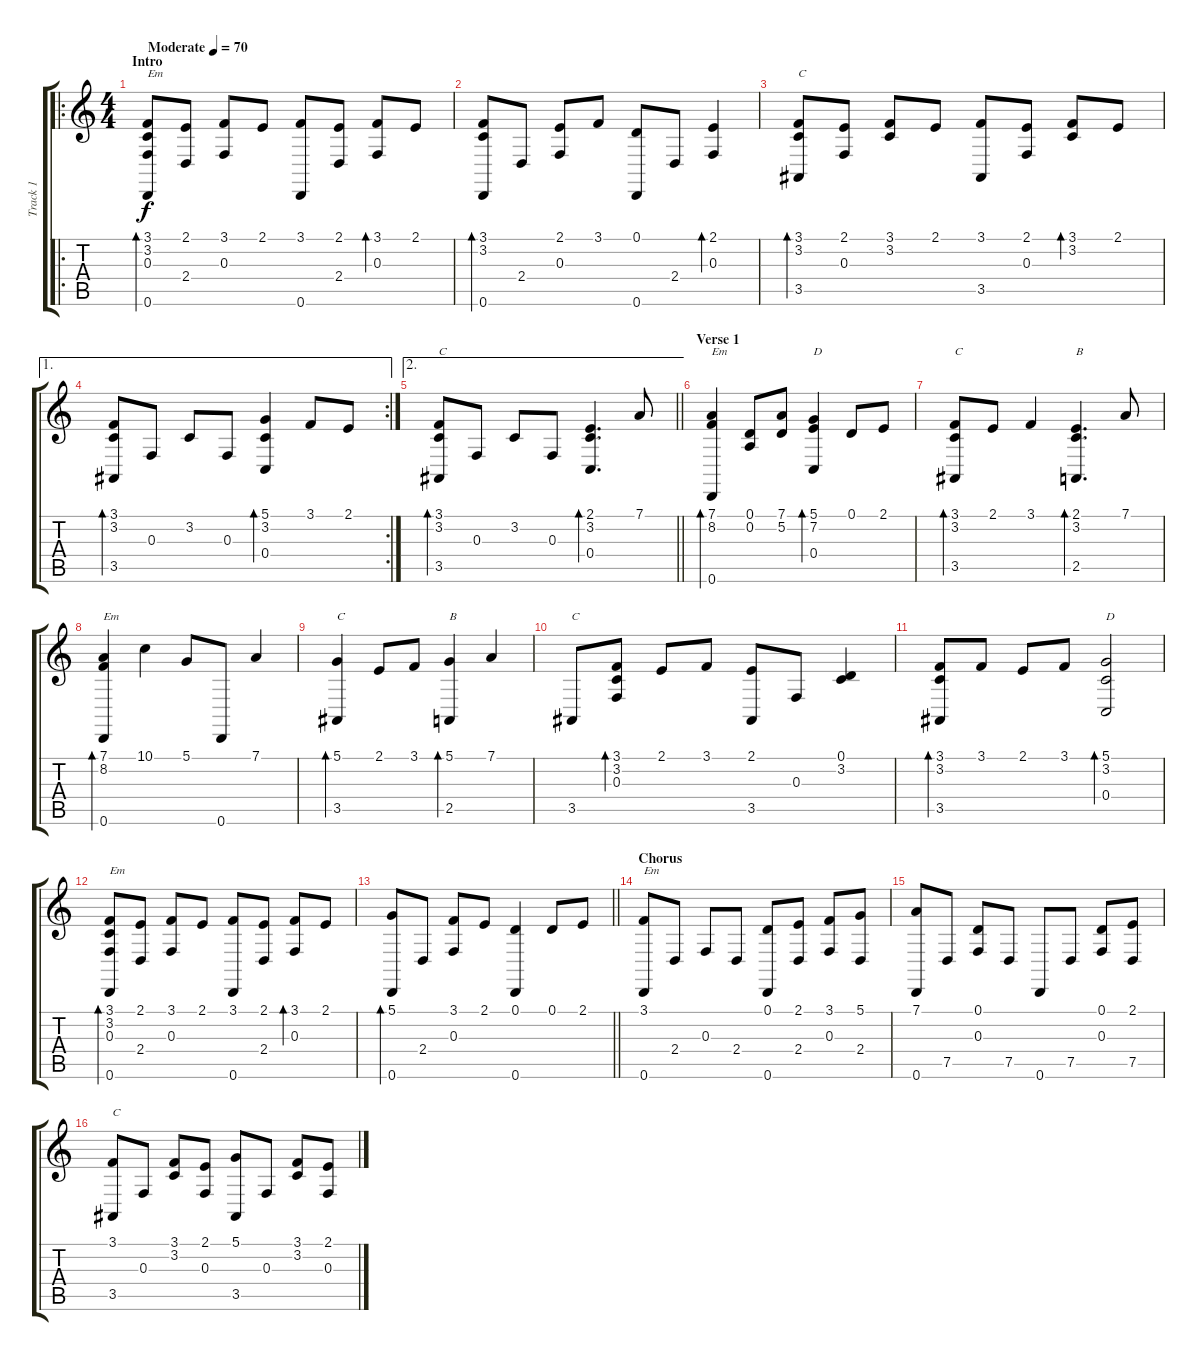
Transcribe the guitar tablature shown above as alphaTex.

\track ("Track 1" "Track 1") {instrument electricpiano1}
\staff {score tabs}
\tuning (D4 A3 F3 C3 G2 D2) {hide}
\ro
\ts (4 4)
\section ("" "Intro")
\tempo (70 "Moderate")
\clef g2
\ks c
(3.1 3.2 0.3 0.6).8{bd 240 txt "Em" dy f instrument electricpiano1} (2.1 2.4).8 (3.1 0.3).8 2.1.8 (3.1 0.6).8 (2.1 2.4).8 (3.1 0.3).8{bd 240} 2.1.8 |
(3.1 3.2 0.6).8{bd 240} 2.4.8 (2.1 0.3).8 3.1.8 (0.1 0.6).8 2.4.8 (2.1 0.3).4{bd 240} |
(3.1 3.2 3.5).8{bd 240 txt "C"} (2.1 0.3).8 (3.1 3.2).8 2.1.8 (3.1 3.5).8 (2.1 0.3).8 (3.1 3.2).8{bd 240} 2.1.8 |
\ae 1
\rc 2
(3.1 3.2 3.5).8{bd 240} 0.3.8 3.2.8 0.3.8 (5.1 3.2 0.4).4{bd 240} 3.1.8 2.1.8 |
\ae 2
\barLineRight lightlight
(3.1 3.2 3.5).8{bd 240 txt "C"} 0.3.8 3.2.8 0.3.8 (2.1 3.2 0.4).4{d bd 240} 7.1.8 |
\section ("" "Verse 1")
(7.1 8.2 0.6).4{bd 240 txt "Em"} (0.1 0.2).8 (7.1 5.2).8 (5.1 7.2 0.4).4{bd 240 txt "D"} 0.1.8 2.1.8 |
(3.1 3.2 3.5).8{bd 120 txt "C"} 2.1.8 3.1.4 (2.1 3.2 2.5).4{d bd 240 txt "B"} 7.1.8 |
(7.1 8.2 0.6).4{bd 240 txt "Em"} 10.1.4 5.1.8 0.6.8 7.1.4 |
(5.1 3.5).4{bd 240 txt "C"} 2.1.8 3.1.8 (5.1 2.5).4{bd 240 txt "B"} 7.1.4 |
3.5.8{txt "C"} (3.1 3.2 0.3).8{bd 240} 2.1.8 3.1.8 (2.1 3.5).8 0.3.8 (0.1 3.2).4 |
(3.1 3.2 3.5).8{bd 240} 3.1.8 2.1.8 3.1.8 (5.1 3.2 0.4).2{bd 240 txt "D"} |
(3.1 3.2 0.3 0.6).8{bd 240 txt "Em"} (2.1 2.4).8 (3.1 0.3).8 2.1.8 (3.1 0.6).8 (2.1 2.4).8 (3.1 0.3).8{bd 240} 2.1.8 |
\barLineRight lightlight
(5.1 0.6).8{bd 240} 2.4.8 (3.1 0.3).8 2.1.8 (0.1 0.6).4 0.1.8 2.1.8 |
\section ("" "Chorus")
(3.1 0.6).8{txt "Em"} 2.4.8 0.3.8 2.4.8 (0.1 0.6).8 (2.1 2.4).8 (3.1 0.3).8 (5.1 2.4).8 |
(7.1 0.6).8 7.5.8 (0.1 0.3).8 7.5.8 0.6.8 7.5.8 (0.1 0.3).8 (2.1 7.5).8 |
(3.1 3.5).8{txt "C"} 0.3.8 (3.1 3.2).8 (2.1 0.3).8 (5.1 3.5).8 0.3.8 (3.1 3.2).8 (2.1 0.3).8
